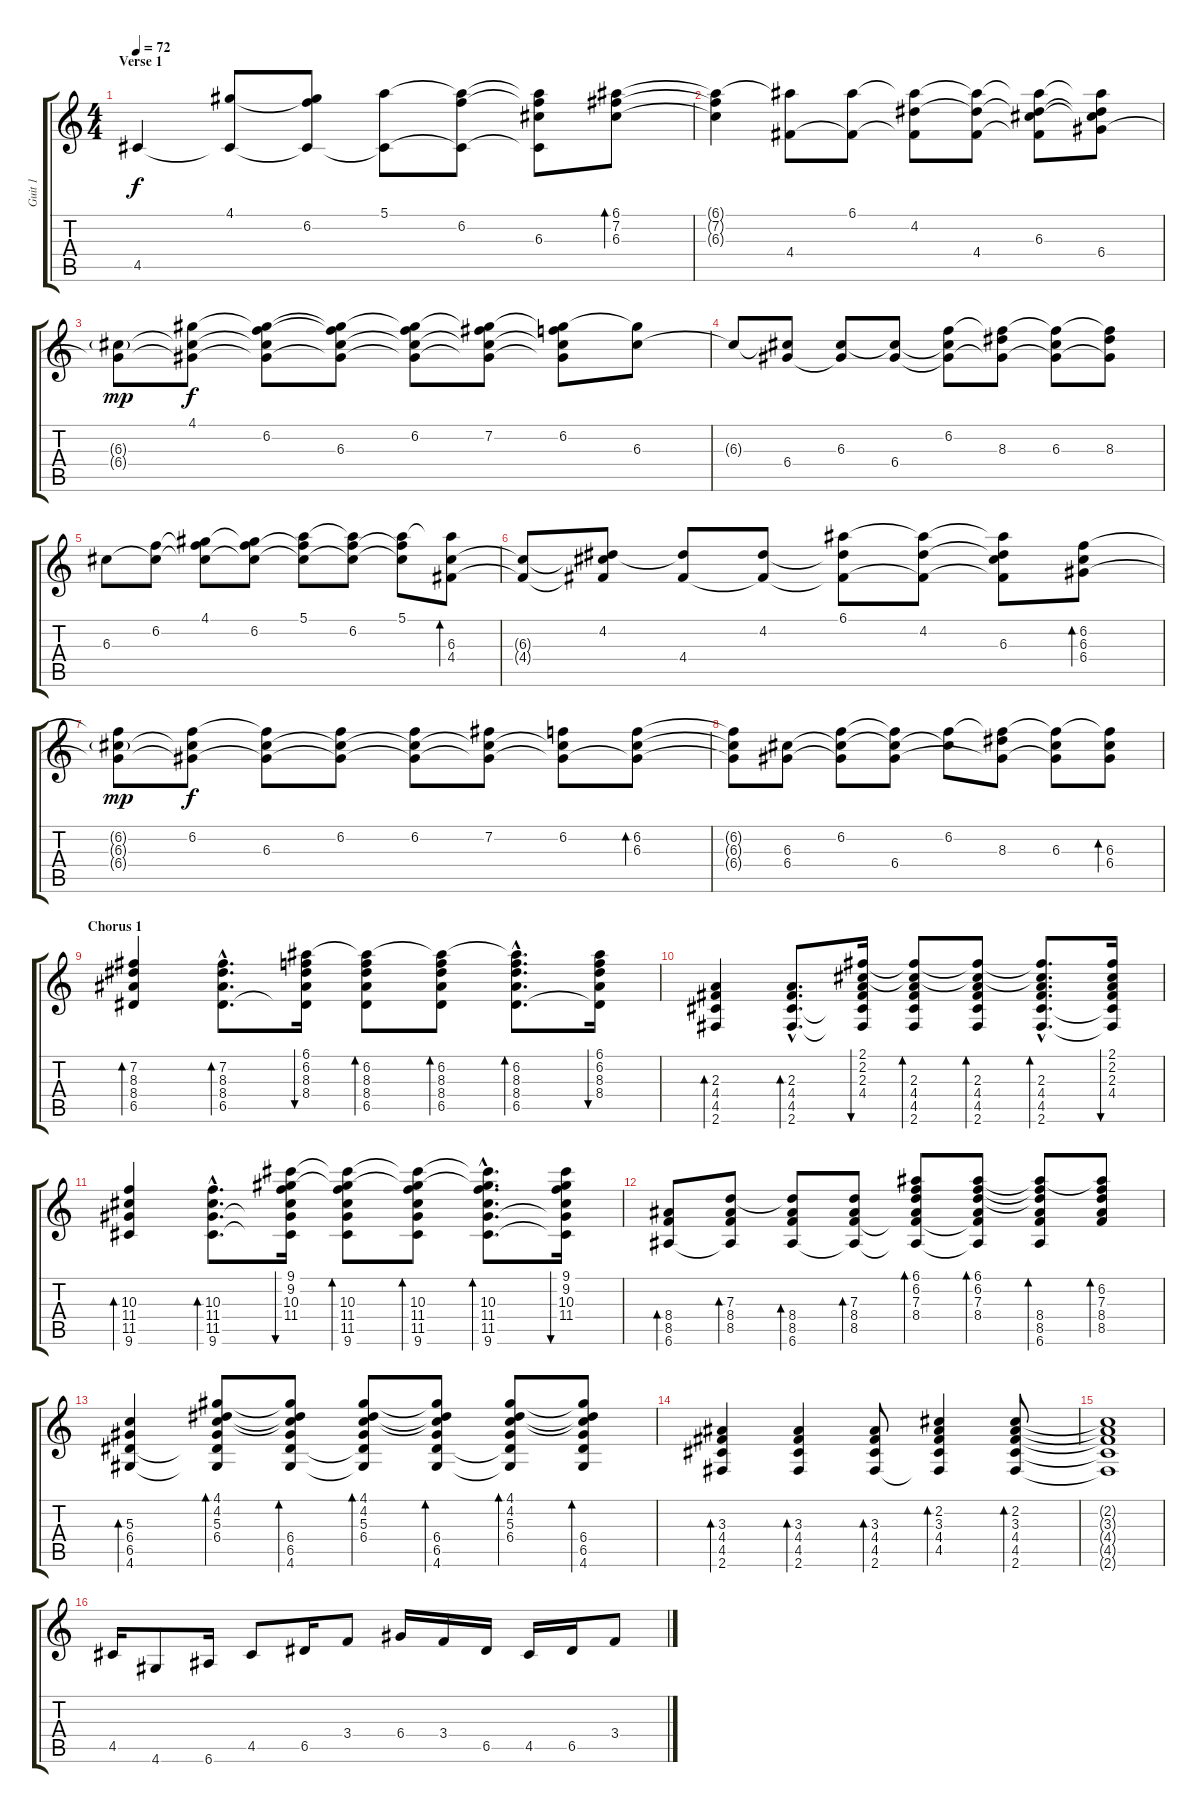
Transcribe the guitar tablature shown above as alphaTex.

\track ("Guit 1" "Guit 1") {instrument electricguitarjazz}
\staff {score tabs}
\tuning (E4 B3 G3 D3 A2 E2) {hide}
\ts (4 4)
\section ("" "Verse 1")
\tempo 72
\clef g2
\ks c
4.5.4{dy f instrument electricguitarjazz} (4.1 4.5{t}).8 (4.1{t} 6.2 4.5{t}).8 (5.1 4.5{t}).8 (5.1{t} 6.2 4.5{t}).8 (5.1{t} 6.2{t} 6.3 4.5{t}).8 (6.1 7.2 6.3).8{bd 30} |
(6.1{t} 7.2{t} 6.3{t}).4 (6.1{t} 4.4).8 (6.1 4.4{t}).8 (6.1{t} 4.2 4.4{t}).8 (6.1{t} 4.2{t} 4.4).8 (6.1{t} 4.2{t} 6.3 4.4{t}).8 (6.1{t} 4.2{t} 6.3{t} 6.4).8 |
(6.3{g} 6.4{t}).8{dy mp} (4.1 6.3{t} 6.4{t}).8{dy f} (4.1{t} 6.2 6.3{t} 6.4{t}).8 (4.1{t} 6.2{t} 6.3 6.4{t}).8 (4.1{t} 6.2 6.3{t} 6.4{t}).8 (4.1{t} 7.2 6.3{t} 6.4{t}).8 (4.1{t} 6.2 6.3{t} 6.4{t}).8 (4.1{t} 6.3).8 |
6.3{t}.8 (6.3{t} 6.4).8 (6.3 6.4{t}).8 (6.3{t} 6.4).8 (6.2 6.3{t} 6.4{t}).8 (6.2{t} 8.3 6.4{t}).8 (6.2{t} 6.3 6.4{t}).8 (6.2{t} 8.3 6.4{t}).8 |
6.3.8 (6.2 6.3{t}).8 (4.1 6.2{t} 6.3{t}).8 (4.1{t} 6.2 6.3{t}).8 (5.1 6.2{t} 6.3{t}).8 (5.1{t} 6.2 6.3{t}).8 (5.1 6.2{t} 6.3{t}).8 (5.1{t} 6.3 4.4).8{bd 30} |
(6.3{t} 4.4{t}).8 (4.2 6.3{t} 4.4{t}).8 (4.2{t} 4.4).8 (4.2 4.4{t}).8 (6.1 4.2{t} 4.4{t}).8 (6.1{t} 4.2 4.4{t}).8 (6.1{t} 4.2{t} 6.3 4.4{t}).8 (6.2 6.3 6.4).8{bd 30} |
(6.2{t} 6.3{g} 6.4{t}).8{dy mp} (6.2 6.3{t} 6.4{t}).8{dy f} (6.2{t} 6.3 6.4{t}).8 (6.2 6.3{t} 6.4{t}).8 (6.2 6.3{t} 6.4{t}).8 (7.2 6.3{t} 6.4{t}).8 (6.2 6.3{t} 6.4{t}).8 (6.2 6.3 6.4{t}).8{bd 30} |
(6.2{t} 6.3{t} 6.4{t}).8 (6.3 6.4).8 (6.2 6.3{t} 6.4{t}).8 (6.2{t} 6.3{t} 6.4).8 (6.2 6.3{t}).8 (6.2{t} 8.3 6.4{t}).8 (6.2{t} 6.3 6.4{t}).8 (6.2{t} 6.3 6.4).8{bd 30} |
\section ("" "Chorus 1")
(7.2 8.3 8.4 6.5).4{bd 30} (7.2{hac} 8.3{hac} 8.4{hac} 6.5{hac}).8{d bd 30} (6.1 6.2 8.3 8.4 6.5{t}).16{bu 30} (6.1{t} 6.2 8.3 8.4 6.5).8{bd 30} (6.1{t} 6.2 8.3 8.4 6.5).8{bd 30} (6.1{hac t} 6.2{hac} 8.3{hac} 8.4{hac} 6.5{hac}).8{d bd 30} (6.1 6.2 8.3 8.4 6.5{t}).16{bu 30} |
(2.3 4.4 4.5 2.6).4{bd 30} (2.3{hac} 4.4{hac} 4.5{hac} 2.6{hac}).8{d bd 30} (2.1 2.2 2.3 4.4 4.5{t} 2.6{t}).16{bu 30} (2.1{t} 2.2{t} 2.3 4.4 4.5 2.6).8{bd 30} (2.1{t} 2.2{t} 2.3 4.4 4.5 2.6).8{bd 30} (2.1{hac t} 2.2{hac t} 2.3{hac} 4.4{hac} 4.5{hac} 2.6{hac}).8{d bd 30} (2.1 2.2 2.3 4.4 4.5{t} 2.6{t}).16{bu 30} |
(10.3 11.4 11.5 9.6).4{bd 30} (10.3{hac} 11.4{hac} 11.5{hac} 9.6{hac}).8{d bd 30} (9.1 9.2 10.3 11.4 11.5{t} 9.6{t}).16{bu 30} (9.1{t} 9.2{t} 10.3 11.4 11.5 9.6).8{bd 30} (9.1{t} 9.2{t} 10.3 11.4 11.5 9.6).8{bd 30} (9.1{hac t} 9.2{hac t} 10.3{hac} 11.4{hac} 11.5{hac} 9.6{hac}).8{d bd 30} (9.1 9.2 10.3 11.4 11.5{t} 9.6{t}).16{bu 30} |
(8.4 8.5 6.6).8{bd 30} (7.3 8.4 8.5 6.6{t}).8{bd 30} (7.3{t} 8.4 8.5 6.6).8{bd 30} (7.3 8.4 8.5 6.6{t}).8{bd 30} (6.1 6.2 7.3 8.4 8.5{t} 6.6{t}).8{bd 30} (6.1 6.2 7.3 8.4 8.5{t} 6.6{t}).8{bd 30} (6.1{t} 6.2{t} 7.3{t} 8.4 8.5 6.6).8{bd 30} (6.1{t} 6.2 7.3 8.4 8.5).8{bd 30} |
(5.3 6.4 6.5 4.6).4{bd 30} (4.1 4.2 5.3 6.4 6.5{t} 4.6{t}).8{bd 30} (4.1{t} 4.2{t} 5.3{t} 6.4 6.5 4.6).8{bd 30} (4.1 4.2 5.3 6.4 6.5{t} 4.6{t}).8{bd 30} (4.1{t} 4.2{t} 5.3{t} 6.4 6.5 4.6).8{bd 30} (4.1 4.2 5.3 6.4 6.5{t} 4.6{t}).8{bd 30} (4.1{t} 4.2{t} 5.3{t} 6.4 6.5 4.6).8{bd 30} |
(3.3 4.4 4.5 2.6).4{bd 30} (3.3 4.4 4.5 2.6).4{bd 30} (3.3 4.4 4.5 2.6).8{bd 30} (2.2 3.3 4.4 4.5 2.6{t}).4{bd 30} (2.2 3.3 4.4 4.5 2.6).8{bd 30} |
(2.2{t} 3.3{t} 4.4{t} 4.5{t} 2.6{t}).1 |
4.5.16 4.6.8 6.6.16 4.5.8 6.5.16 3.4.8 6.4.16 3.4.16 6.5.16 4.5.16 6.5.16 3.4.8
